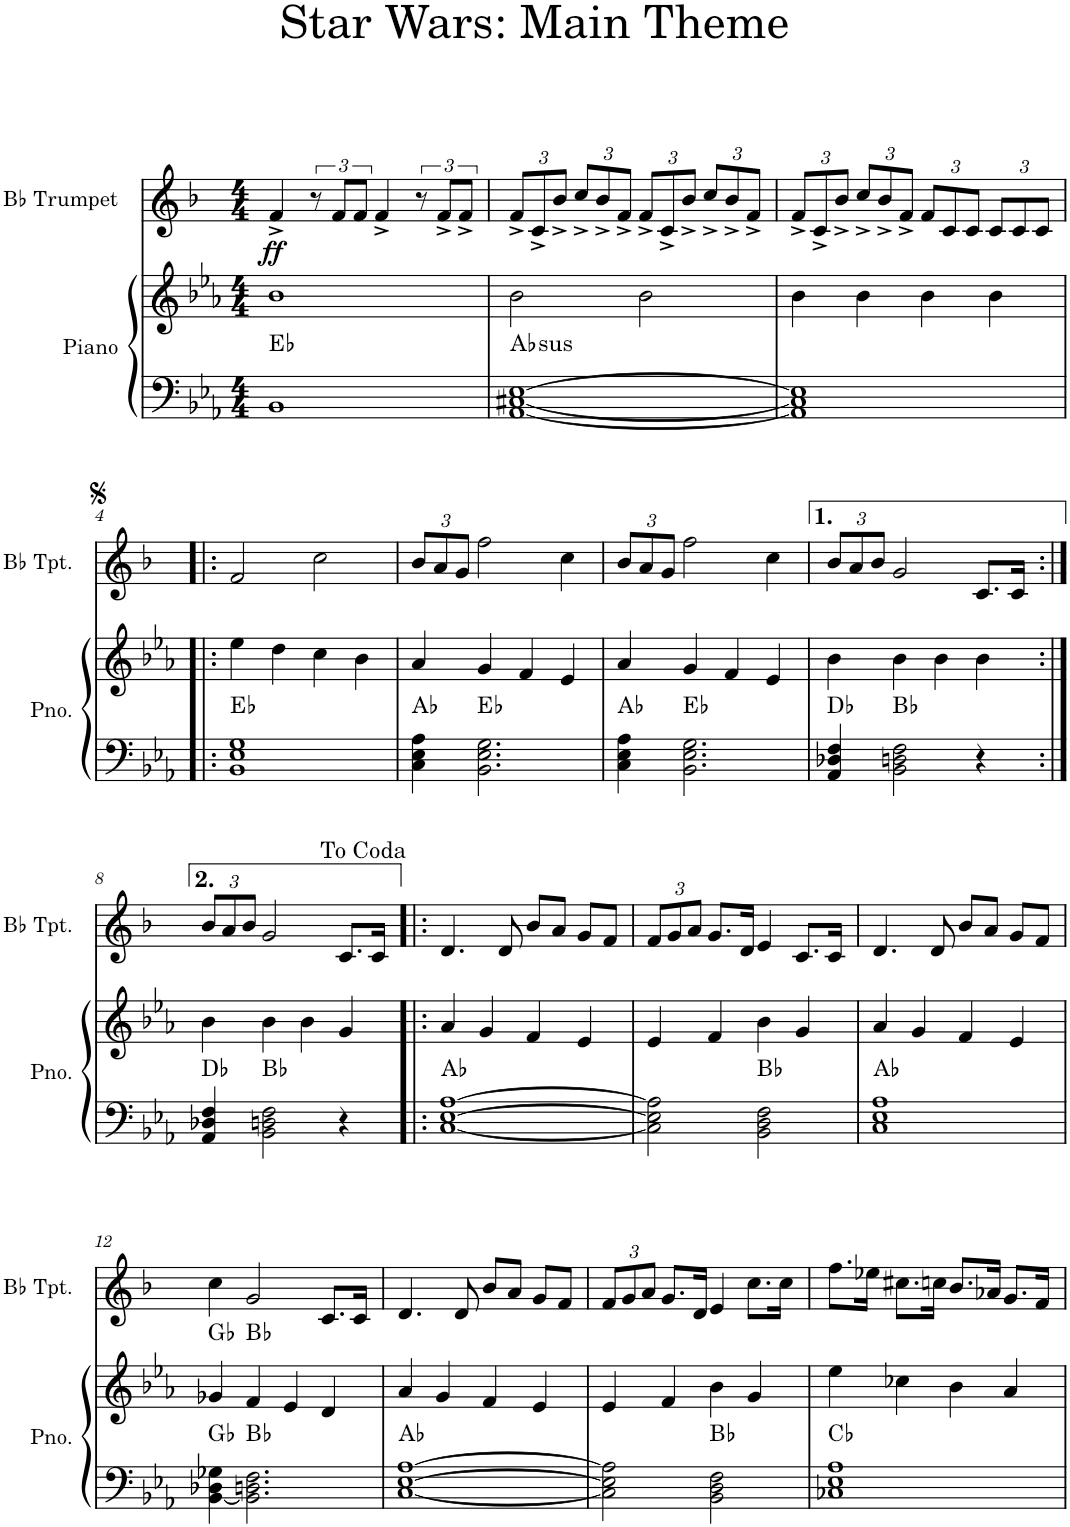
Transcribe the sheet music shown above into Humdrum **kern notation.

**kern	**kern	**harte	**kern	**dynam
*part2	*part2	*part2	*part1	*part1
*staff3	*staff2	*	*staff1	*staff1
*I"Piano	*	*	*I"Bb Trumpet	*
*I'Pno.	*	*	*I'Bb Tpt.	*
*clefF4	*clefG2	*	*clefG2	*
*	*	*	*Trd1c2	*
*k[b-e-a-]	*k[b-e-a-]	*	*k[b-]	*
*M4/4	*M4/4	*	*M4/4	*
=1	=1	=1	=1	=1
!	!	!	!	!LO:DY:b
1BB-	1b-	Eb:maj	4f^/	ff
.	.	.	12r	.
.	.	.	12f/L	.
.	.	.	12f/J	.
.	.	.	4f^/	.
.	.	.	12r	.
.	.	.	12f^/L	.
.	.	.	12f^/J	.
=2	=2	=2	=2	=2
*	*	*	*Xbrackettup	*
!	!	!LO:H:kt=sus	!	!
[1AA- [1C#X [1E-	2b-\	Ab:sus4	12f^/L	.
.	.	.	12c^/	.
.	.	.	12b-^/J	.
.	.	.	12cc^/L	.
.	.	.	12b-^/	.
.	.	.	12f^/J	.
.	2b-\	.	12f^/L	.
.	.	.	12c^/	.
.	.	.	12b-^/J	.
.	.	.	12cc^/L	.
.	.	.	12b-^/	.
.	.	.	12f^/J	.
=3	=3	=3	=3	=3
1AA-] 1C#] 1E-]	4b-\	.	12f^/L	.
.	.	.	12c^/	.
.	.	.	12b-^/J	.
.	4b-\	.	12cc^/L	.
.	.	.	12b-^/	.
.	.	.	12f^/J	.
.	4b-\	.	12f/L	.
.	.	.	12c/	.
.	.	.	12c/J	.
.	4b-\	.	12c/L	.
.	.	.	12c/	.
.	.	.	12c/J	.
!!LO:LB:g=z
=4!|:	=4!|:	=4!|:	=4!|:	=4!|:
1BB- 1E- 1G	4ee-\	Eb:maj	2f/	.
.	4dd\	.	.	.
.	4cc\	.	2cc\	.
.	4b-\	.	.	.
=5	=5	=5	=5	=5
4C\ 4E-\ 4A-\	4a-/	Ab:maj	12b-/L	.
.	.	.	12a/	.
.	.	.	12g/J	.
2.BB-\ 2.E-\ 2.G\	4g/	Eb:maj	2ff\	.
.	4f/	.	.	.
.	4e-/	.	4cc\	.
=6	=6	=6	=6	=6
4C\ 4E-\ 4A-\	4a-/	Ab:maj	12b-/L	.
.	.	.	12a/	.
.	.	.	12g/J	.
2.BB-\ 2.E-\ 2.G\	4g/	Eb:maj	2ff\	.
.	4f/	.	.	.
.	4e-/	.	4cc\	.
=7	=7	=7	=7	=7
4AA-/ 4D-X/ 4F/	4b-\	Db:maj	12b-/L	.
.	.	.	12a/	.
.	.	.	12b-/J	.
2BB-\ 2Dn\ 2F\	4b-\	Bb:maj	2g/	.
.	4b-\	.	.	.
4r	4b-\	.	8.c/L	.
.	.	.	16c/Jk	.
!!LO:LB:g=z
=8:|!	=8:|!	=8:|!	=8:|!	=8:|!
4AA-/ 4D-X/ 4F/	4b-\	Db:maj	12b-/L	.
.	.	.	12a/	.
.	.	.	12b-/J	.
2BB-\ 2Dn\ 2F\	4b-\	Bb:maj	2g/	.
.	4b-\	.	.	.
4r	4g/	.	8.c/L	.
.	.	.	16c/Jk	.
=9!|:	=9!|:	=9!|:	=9!|:	=9!|:
[1C [1E- [1A-	4a-/	Ab:maj	4.d/	.
.	4g/	.	.	.
.	.	.	8d/	.
.	4f/	.	8b-/L	.
.	.	.	8a/J	.
.	4e-/	.	8g/L	.
.	.	.	8f/J	.
=10	=10	=10	=10	=10
2C\] 2E-\] 2A-\]	4e-/	.	12f/L	.
.	.	.	12g/	.
.	.	.	12a/J	.
.	4f/	.	8.g/L	.
.	.	.	16d/Jk	.
2BB-\ 2D\ 2F\	4b-\	Bb:maj	4e/	.
.	4g/	.	8.c/L	.
.	.	.	16c/Jk	.
=11	=11	=11	=11	=11
1C 1E- 1A-	4a-/	Ab:maj	4.d/	.
.	4g/	.	.	.
.	.	.	8d/	.
.	4f/	.	8b-/L	.
.	.	.	8a/J	.
.	4e-/	.	8g/L	.
.	.	.	8f/J	.
!!LO:LB:g=z
=12	=12	=12	=12	=12
[4BB-\ 4D-X\ 4G-X\	4g-X/	Gb:maj Gb:maj	4cc\	.
2.BB-\] 2.Dn\ 2.F\	4f/	Bb:maj Bb:maj	2g/	.
.	4e-/	.	.	.
.	4d/	.	8.c/L	.
.	.	.	16c/Jk	.
=13	=13	=13	=13	=13
[1C [1E- [1A-	4a-/	Ab:maj	4.d/	.
.	4g/	.	.	.
.	.	.	8d/	.
.	4f/	.	8b-/L	.
.	.	.	8a/J	.
.	4e-/	.	8g/L	.
.	.	.	8f/J	.
=14	=14	=14	=14	=14
2C\] 2E-\] 2A-\]	4e-/	.	12f/L	.
.	.	.	12g/	.
.	.	.	12a/J	.
.	4f/	.	8.g/L	.
.	.	.	16d/Jk	.
2BB-\ 2D\ 2F\	4b-\	Bb:maj	4e/	.
.	4g/	.	8.cc\L	.
.	.	.	16cc\Jk	.
=15	=15	=15	=15	=15
1C-X 1E- 1A-	4ee-\	Cb:maj	8.ff\L	.
.	.	.	16ee-X\Jk	.
.	4cc-X\	.	8.cc#X\L	.
.	.	.	16ccn\Jk	.
.	4b-\	.	8.b-/L	.
.	.	.	16a-X/Jk	.
.	4a-/	.	8.g/L	.
.	.	.	16f/Jk	.
=	=	=	=	=
*-	*-	*-	*-	*-
